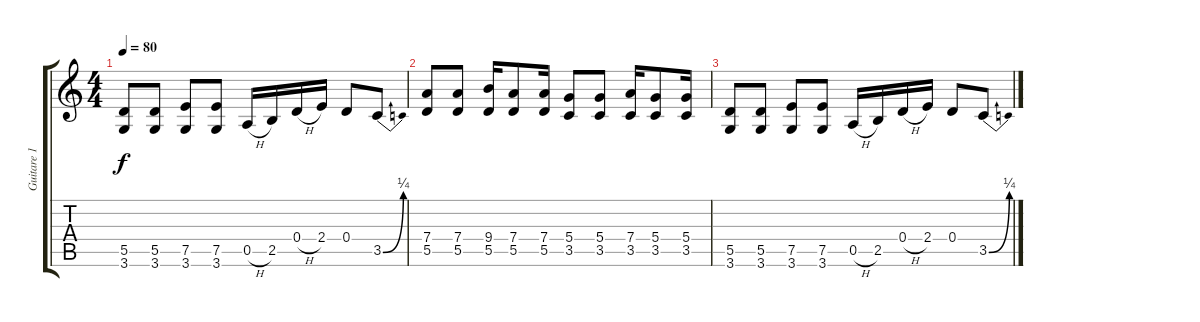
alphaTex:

\track ("Guitare 1" "Guitare 1") {instrument electricguitarclean}
\staff {score tabs}
\tuning (E4 B3 G3 D3 A2 E2) {hide}
\ts (4 4)
\tempo 80
\clef g2
\ks c
(5.5 3.6).8{dy f} (5.5 3.6).8 (7.5 3.6).8 (7.5 3.6).8 0.5{h}.16 2.5.16 0.4{h}.16 2.4.16 0.4.8 3.5{be (bend 0 0 60 1)}.8 |
(7.4 5.5).8 (7.4 5.5).8 (9.4 5.5).16 (7.4 5.5).8 (7.4 5.5).16 (5.4 3.5).8 (5.4 3.5).8 (7.4 3.5).16 (5.4 3.5).8 (5.4 3.5).16 |
(5.5 3.6).8 (5.5 3.6).8 (7.5 3.6).8 (7.5 3.6).8 0.5{h}.16 2.5.16 0.4{h}.16 2.4.16 0.4.8 3.5{be (bend 0 0 60 1)}.8
